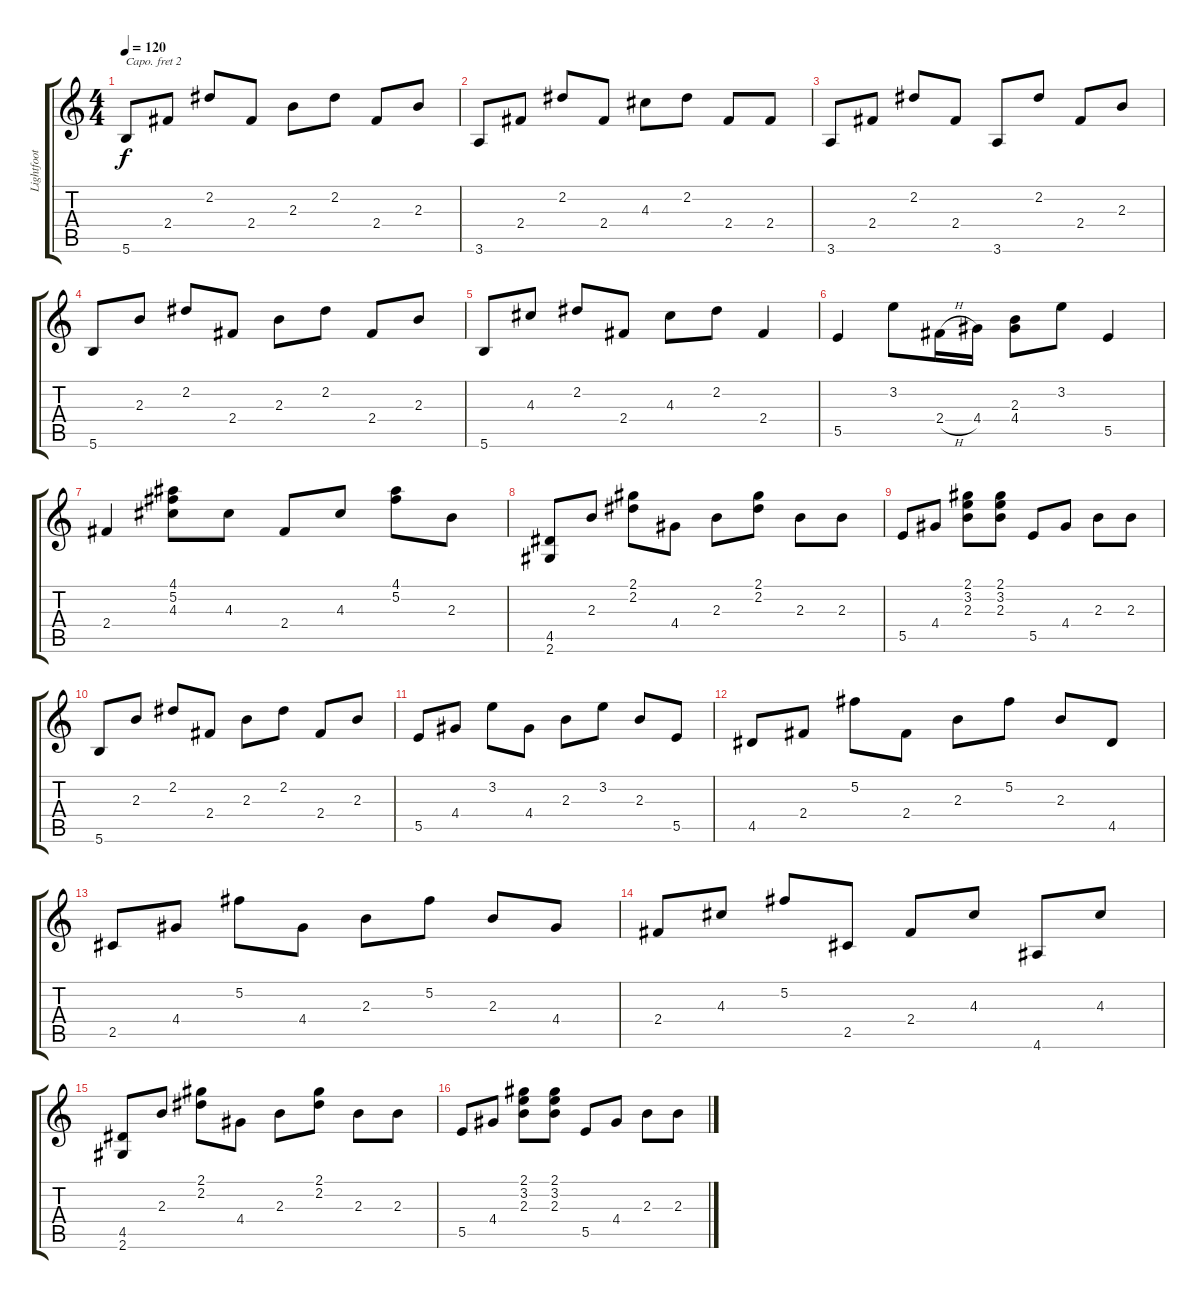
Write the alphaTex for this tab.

\track ("Lightfoot" "Lightfoot") {instrument acousticguitarsteel}
\staff {score tabs}
\capo 2
\tuning (E4 B3 G3 D3 A2 E2) {hide}
\ts (4 4)
\tempo 120
\clef g2
\ks c
5.6.8{dy f} 2.4.8 2.2.8 2.4.8 2.3.8 2.2.8 2.4.8 2.3.8 |
3.6.8 2.4.8 2.2.8 2.4.8 4.3.8 2.2.8 2.4.8 2.4.8 |
3.6.8 2.4.8 2.2.8 2.4.8 3.6.8 2.2.8 2.4.8 2.3.8 |
5.6.8 2.3.8 2.2.8 2.4.8 2.3.8 2.2.8 2.4.8 2.3.8 |
5.6.8 4.3.8 2.2.8 2.4.8 4.3.8 2.2.8 2.4.4 |
5.5.4 3.2.8 2.4{h}.16 4.4.16 (2.3 4.4).8 3.2.8 5.5.4 |
2.4.4 (4.1 5.2 4.3).8 4.3.8 2.4.8 4.3.8 (4.1 5.2).8 2.3.8 |
(4.5 2.6).8 2.3.8 (2.1 2.2).8 4.4.8 2.3.8 (2.1 2.2).8 2.3.8 2.3.8 |
5.5.8 4.4.8 (2.1 3.2 2.3).8 (2.1 3.2 2.3).8 5.5.8 4.4.8 2.3.8 2.3.8 |
5.6.8 2.3.8 2.2.8 2.4.8 2.3.8 2.2.8 2.4.8 2.3.8 |
5.5.8 4.4.8 3.2.8 4.4.8 2.3.8 3.2.8 2.3.8 5.5.8 |
4.5.8 2.4.8 5.2.8 2.4.8 2.3.8 5.2.8 2.3.8 4.5.8 |
2.5.8 4.4.8 5.2.8 4.4.8 2.3.8 5.2.8 2.3.8 4.4.8 |
2.4.8 4.3.8 5.2.8 2.5.8 2.4.8 4.3.8 4.6.8 4.3.8 |
(4.5 2.6).8 2.3.8 (2.1 2.2).8 4.4.8 2.3.8 (2.1 2.2).8 2.3.8 2.3.8 |
5.5.8 4.4.8 (2.1 3.2 2.3).8 (2.1 3.2 2.3).8 5.5.8 4.4.8 2.3.8 2.3.8
